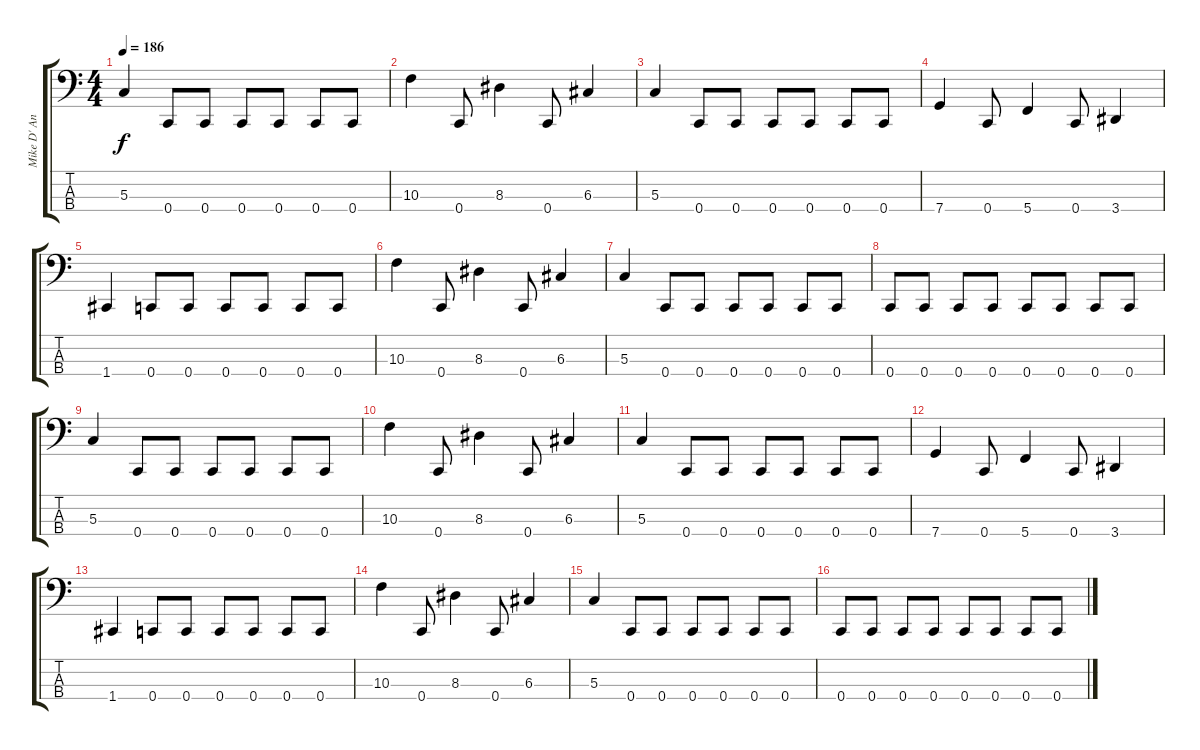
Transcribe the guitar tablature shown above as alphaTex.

\track ("Mike D' Antonio" "Mike D' An") {instrument electricbasspick}
\staff {score tabs}
\tuning (F2 C2 G1 C1) {hide}
\ts (4 4)
\tempo 186
\clef f4
\ks c
5.3.4{dy f instrument electricbasspick} 0.4.8 0.4.8 0.4.8 0.4.8 0.4.8 0.4.8 |
10.3.4 0.4.8 8.3.4 0.4.8 6.3.4 |
5.3.4 0.4.8 0.4.8 0.4.8 0.4.8 0.4.8 0.4.8 |
7.4.4 0.4.8 5.4.4 0.4.8 3.4.4 |
1.4.4 0.4.8 0.4.8 0.4.8 0.4.8 0.4.8 0.4.8 |
10.3.4 0.4.8 8.3.4 0.4.8 6.3.4 |
5.3.4 0.4.8 0.4.8 0.4.8 0.4.8 0.4.8 0.4.8 |
0.4.8 0.4.8 0.4.8 0.4.8 0.4.8 0.4.8 0.4.8 0.4.8 |
5.3.4 0.4.8 0.4.8 0.4.8 0.4.8 0.4.8 0.4.8 |
10.3.4 0.4.8 8.3.4 0.4.8 6.3.4 |
5.3.4 0.4.8 0.4.8 0.4.8 0.4.8 0.4.8 0.4.8 |
7.4.4 0.4.8 5.4.4 0.4.8 3.4.4 |
1.4.4 0.4.8 0.4.8 0.4.8 0.4.8 0.4.8 0.4.8 |
10.3.4 0.4.8 8.3.4 0.4.8 6.3.4 |
5.3.4 0.4.8 0.4.8 0.4.8 0.4.8 0.4.8 0.4.8 |
0.4.8 0.4.8 0.4.8 0.4.8 0.4.8 0.4.8 0.4.8 0.4.8
